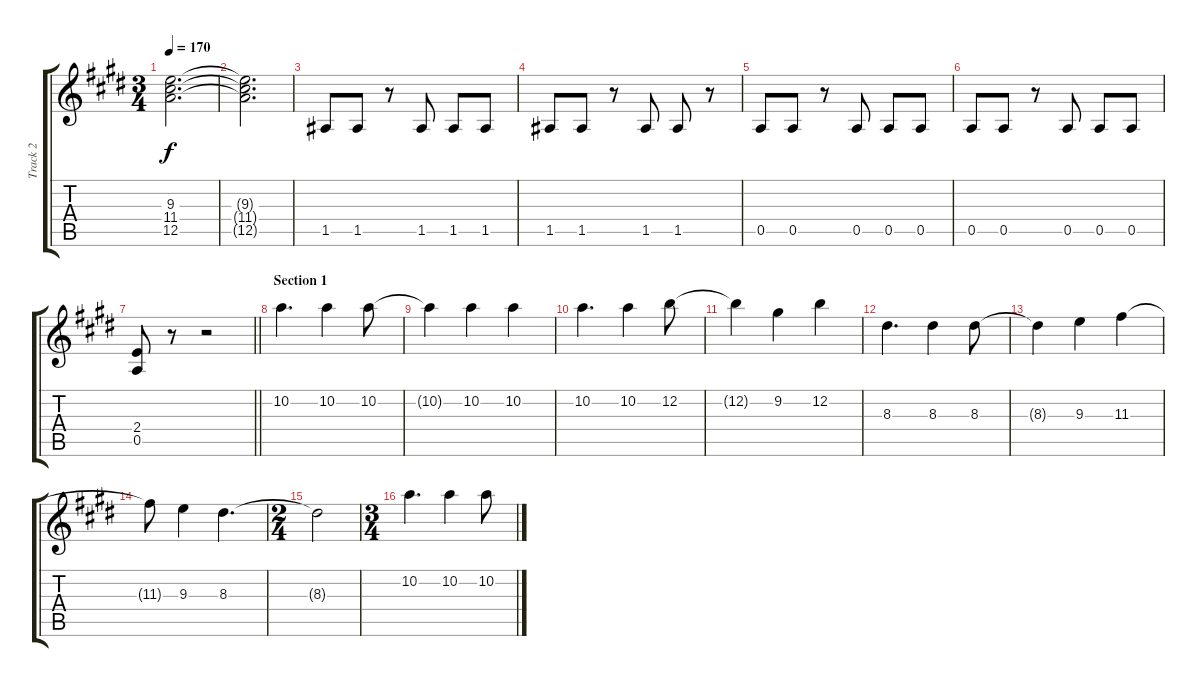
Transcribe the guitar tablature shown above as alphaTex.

\track ("Track 2" "Track 2") {instrument acousticguitarnylon}
\staff {score tabs}
\tuning (E4 B3 G3 D3 A2 E2) {hide}
\ts (3 4)
\tempo 170
\clef g2
\ks e
(9.3 11.4 12.5).2{d dy f} |
(9.3{t} 11.4{t} 12.5{t}).2{d} |
1.5.8 1.5.8 r.8 1.5.8 1.5.8 1.5.8 |
1.5.8 1.5.8 r.8 1.5.8 1.5.8 r.8 |
0.5.8 0.5.8 r.8 0.5.8 0.5.8 0.5.8 |
0.5.8 0.5.8 r.8 0.5.8 0.5.8 0.5.8 |
\barLineRight lightlight
(2.4 0.5).8 r.8 r.2 |
\section ("" "Section 1")
10.2.4{d} 10.2.4 10.2.8 |
10.2{t}.4 10.2.4 10.2.4 |
10.2.4{d} 10.2.4 12.2.8 |
12.2{t}.4 9.2.4 12.2.4 |
8.3.4{d} 8.3.4 8.3.8 |
8.3{t}.4 9.3.4 11.3.4 |
11.3{t}.8 9.3.4 8.3.4{d} |
\ts (2 4)
8.3{t}.2 |
\ts (3 4)
10.2.4{d} 10.2.4 10.2.8
